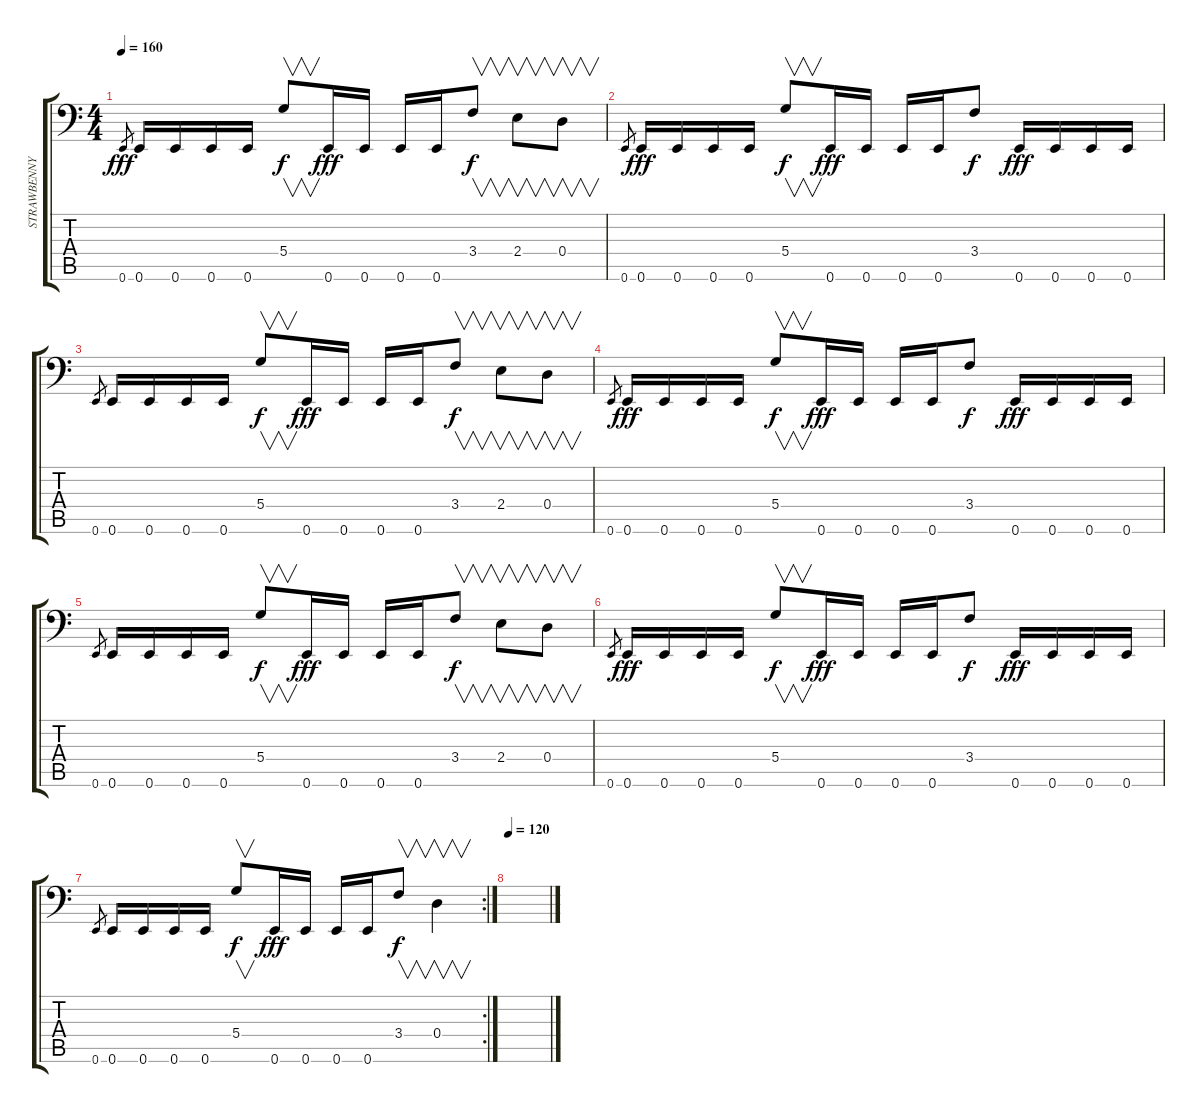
\track ("STRAWBENNY" "STRAWBENNY") {instrument slapbass1}
\staff {score tabs}
\tuning (E3 B2 G2 D2 A1 E1) {hide}
\ts (4 4)
\tempo 160
\clef f4
\ks c
0.6.8{gr dy fff} 0.6.16 0.6.16 0.6.16 0.6.16 5.4.8{v dy f} 0.6.16{dy fff} 0.6.16 0.6.16 0.6.16 3.4.8{v dy f} 2.4.8{v} 0.4.8{v} |
0.6.8{gr} 0.6.16{dy fff} 0.6.16 0.6.16 0.6.16 5.4.8{v dy f} 0.6.16{dy fff} 0.6.16 0.6.16 0.6.16 3.4.8{dy f} 0.6.16{dy fff} 0.6.16 0.6.16 0.6.16 |
0.6.8{gr} 0.6.16 0.6.16 0.6.16 0.6.16 5.4.8{v dy f} 0.6.16{dy fff} 0.6.16 0.6.16 0.6.16 3.4.8{v dy f} 2.4.8{v} 0.4.8{v} |
0.6.8{gr} 0.6.16{dy fff} 0.6.16 0.6.16 0.6.16 5.4.8{v dy f} 0.6.16{dy fff} 0.6.16 0.6.16 0.6.16 3.4.8{dy f} 0.6.16{dy fff} 0.6.16 0.6.16 0.6.16 |
0.6.8{gr} 0.6.16 0.6.16 0.6.16 0.6.16 5.4.8{v dy f} 0.6.16{dy fff} 0.6.16 0.6.16 0.6.16 3.4.8{v dy f} 2.4.8{v} 0.4.8{v} |
0.6.8{gr} 0.6.16{dy fff} 0.6.16 0.6.16 0.6.16 5.4.8{v dy f} 0.6.16{dy fff} 0.6.16 0.6.16 0.6.16 3.4.8{dy f} 0.6.16{dy fff} 0.6.16 0.6.16 0.6.16 |
\rc 2
0.6.8{gr} 0.6.16 0.6.16 0.6.16 0.6.16 5.4.8{v dy f} 0.6.16{dy fff} 0.6.16 0.6.16 0.6.16 3.4.8{v dy f} 0.4.4{v} |
\tempo 120
